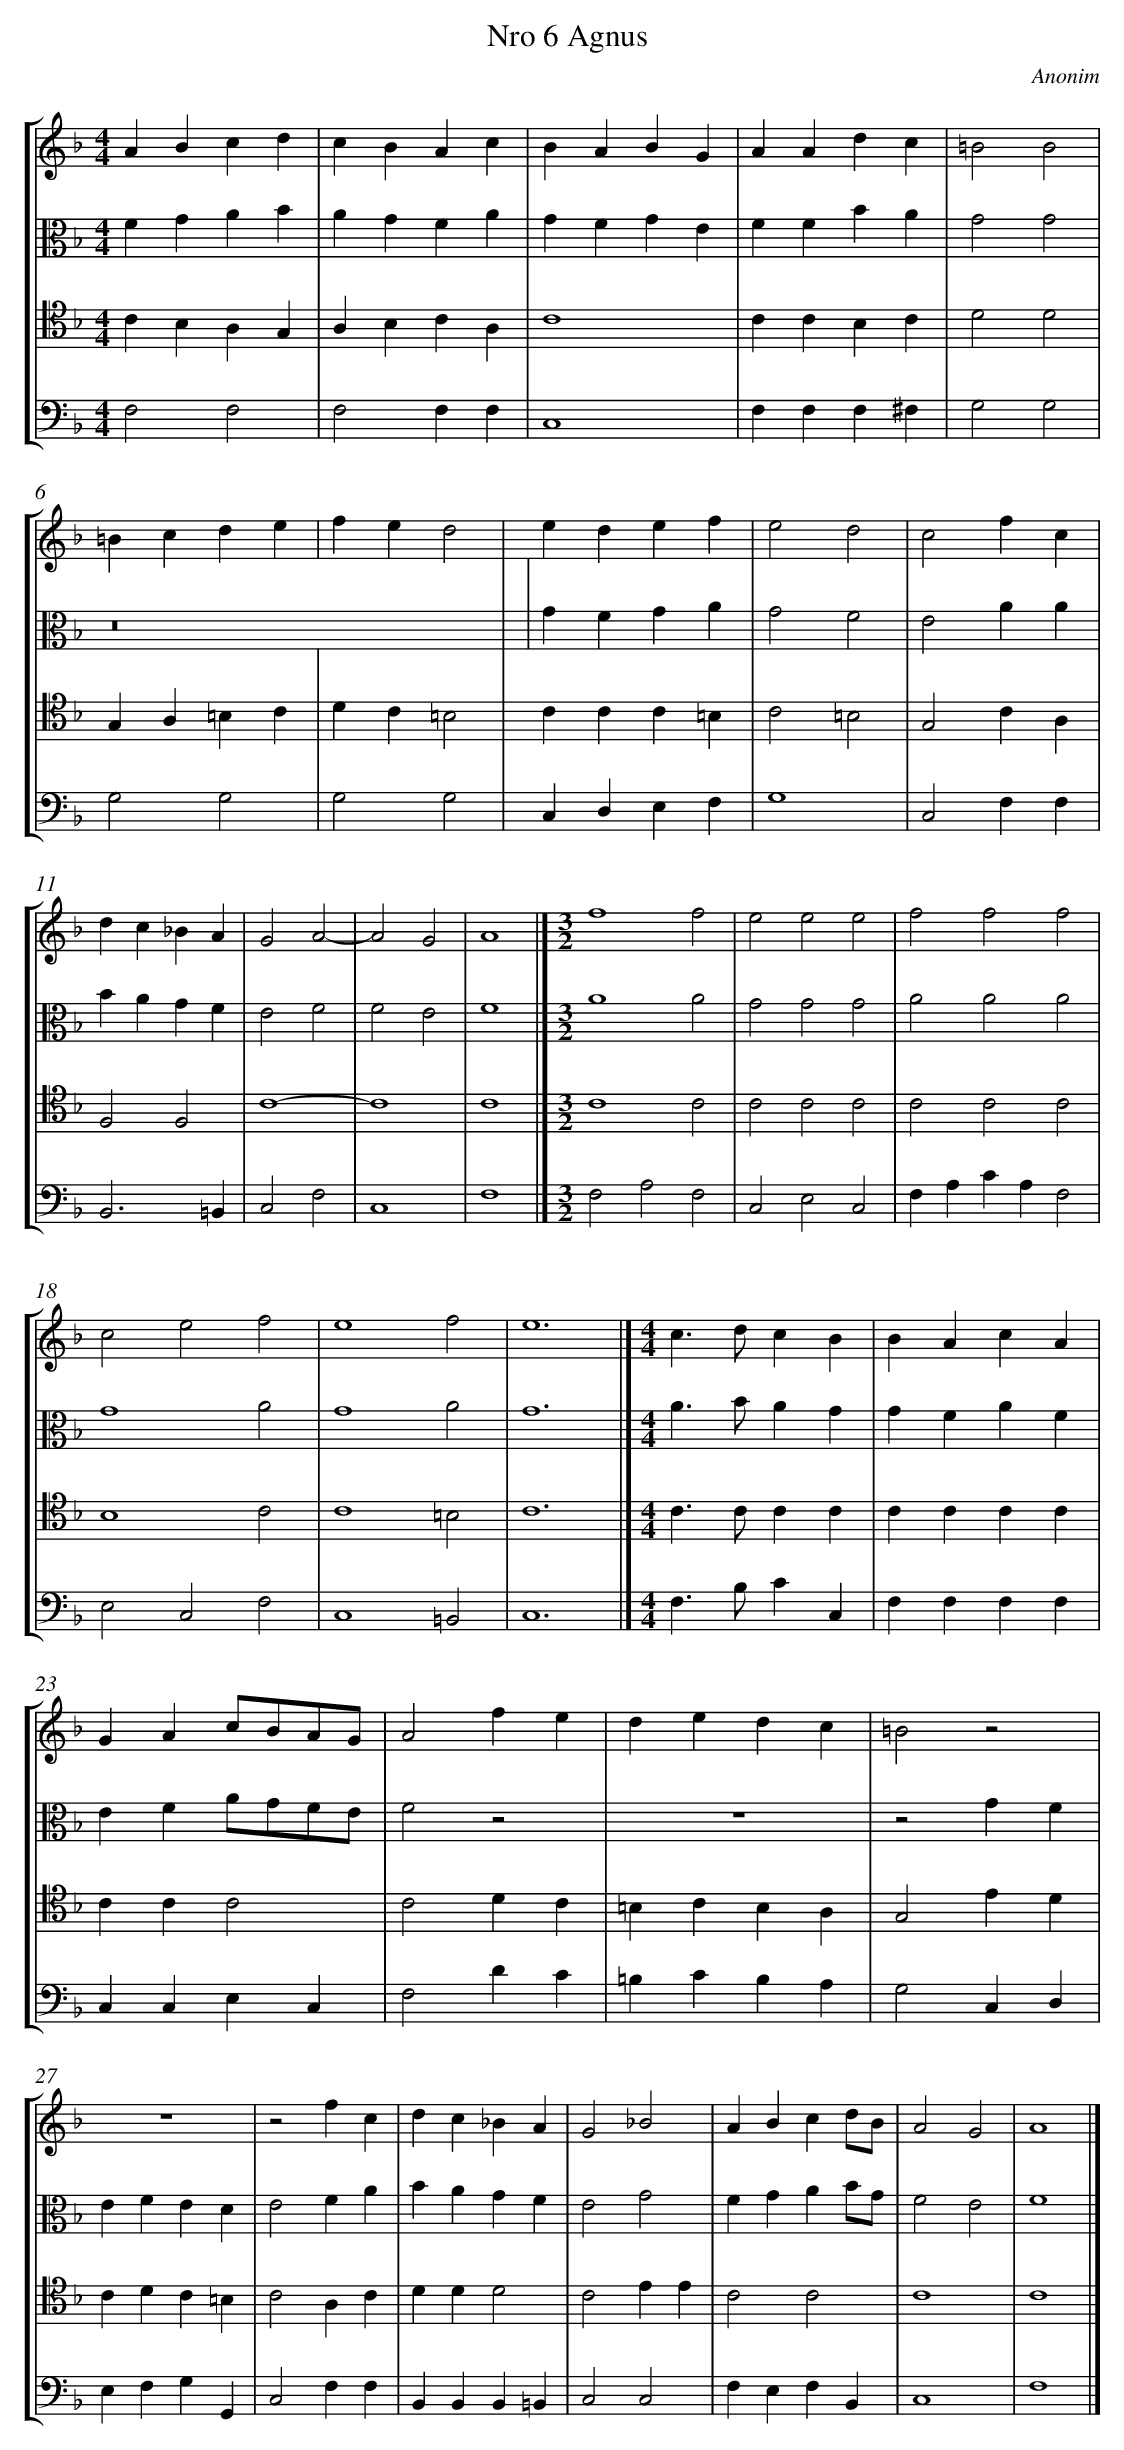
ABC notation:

X:1
T: Nro 6 Agnus
C: Anonim
L: 1/4
M: 4/4
%%staves [1 2 3 4]
V: 1
V: 2 clef=alto
V: 3 clef=tenor
V: 4 clef=bass
K: F
[V:1] ABcd |
[V:2] FGAB |
[V:3] CB,A,G, |
[V:4] F,2F,2 |
[V:1] cBAc |
[V:2] AGFA |
[V:3] A,B,CA, |
[V:4] F,2F,F, |
[V:1] BABG |
[V:2] GFGE |
[V:3] C4 |
[V:4] C,4 |
[V:1] AAdc |
[V:2] FFBA |
[V:3] CCB,C |
[V:4] F,F,F,^F, |
[V:1] =B2B2 |
[V:2] G2G2 |
[V:3] D2D2 |
[V:4] G,2G,2 |
[V:1] =Bcde |
[V:2] z8 |
[V:3] G,A,=B,C |
[V:4] G,2G,2 |
[V:1] fed2 |
[V:2]  |
[V:3] DC=B,2 |
[V:4] G,2G,2 |
[V:1] edef |
[V:2] GFGA |
[V:3] CCC=B, |
[V:4] C,D,E,F, |
[V:1] e2d2 |
[V:2] G2F2 |
[V:3] C2=B,2 |
[V:4] G,4 |
[V:1] c2fc |
[V:2] E2AA |
[V:3] G,2CA, |
[V:4] C,2F,F, |
[V:1] dc_BA |
[V:2] BAGF |
[V:3] F,2F,2 |
[V:4] B,,3=B,, |
[V:1] G2A2- |
[V:2] E2F2 |
[V:3] C4- |
[V:4] C,2F,2 |
[V:1] A2G2 |
[V:2] F2E2 |
[V:3] C4 |
[V:4] C,4 |
[V:1] A4 |]
[V:2] F4 |]
[V:3] C4 |]
[V:4] F,4 |]
[V:1] [M:3/2]f4f2 [I:setbarnb 16]|
[V:2] [M:3/2]A4A2 |
[V:3] [M:3/2]C4C2 |
[V:4] [M:3/2]F,2A,2F,2 |
[V:1] e2e2e2 |
[V:2] G2G2G2 |
[V:3] C2C2C2 |
[V:4] C,2E,2C,2 |
[V:1] f2f2f2 |
[V:2] A2A2A2 |
[V:3] C2C2C2 |
[V:4] F,A,CA,F,2 |
[V:1] c2e2f2 |
[V:2] G4A2 |
[V:3] B,4C2 |
[V:4] E,2C,2F,2 |
[V:1] e4f2 |
[V:2] G4A2 |
[V:3] C4=B,2 |
[V:4] C,4=B,,2 |
[V:1] e6 |]
[V:2] G6 |]
[V:3] C6 |]
[V:4] C,6 |]
[V:1] [M:4/4]c>dcB [I:setbarnb 22]|
[V:2] [M:4/4]A>BAG |
[V:3] [M:4/4]C>CCC |
[V:4] [M:4/4]F,>B,CC, |
[V:1] BAcA |
[V:2] GFAF |
[V:3] CCCC |
[V:4] F,F,F,F, |
[V:1] GAc/B/A/G/ |
[V:2] EFA/G/F/E/ |
[V:3] CCC2 |
[V:4] C,C,E,C, |
[V:1] A2fe |
[V:2] F2z2 |
[V:3] C2DC |
[V:4] F,2DC |
[V:1] dedc |
[V:2] z4 |
[V:3] =B,CB,A, |
[V:4] =B,CB,A, |
[V:1] =B2z2 |
[V:2] z2GF |
[V:3] G,2ED |
[V:4] G,2C,D, |
[V:1] z4 |
[V:2] EFED |
[V:3] CDC=B, |
[V:4] E,F,G,G,, |
[V:1] z2fc |
[V:2] E2FA |
[V:3] C2A,C |
[V:4] C,2F,F, |
[V:1] dc_BA |
[V:2] BAGF |
[V:3] DDD2 |
[V:4] B,,B,,B,,=B,, |
[V:1] G2_B2 |
[V:2] E2G2 |
[V:3] C2EE |
[V:4] C,2C,2 |
[V:1] ABcd/B/ |
[V:2] FGAB/G/ |
[V:3] C2C2 |
[V:4] F,E,F,B,, |
[V:1] A2G2 |
[V:2] F2E2 |
[V:3] C4 |
[V:4] C,4 |
[V:1] A4 |]
[V:2] F4 |]
[V:3] C4 |]
[V:4] F,4 |]
